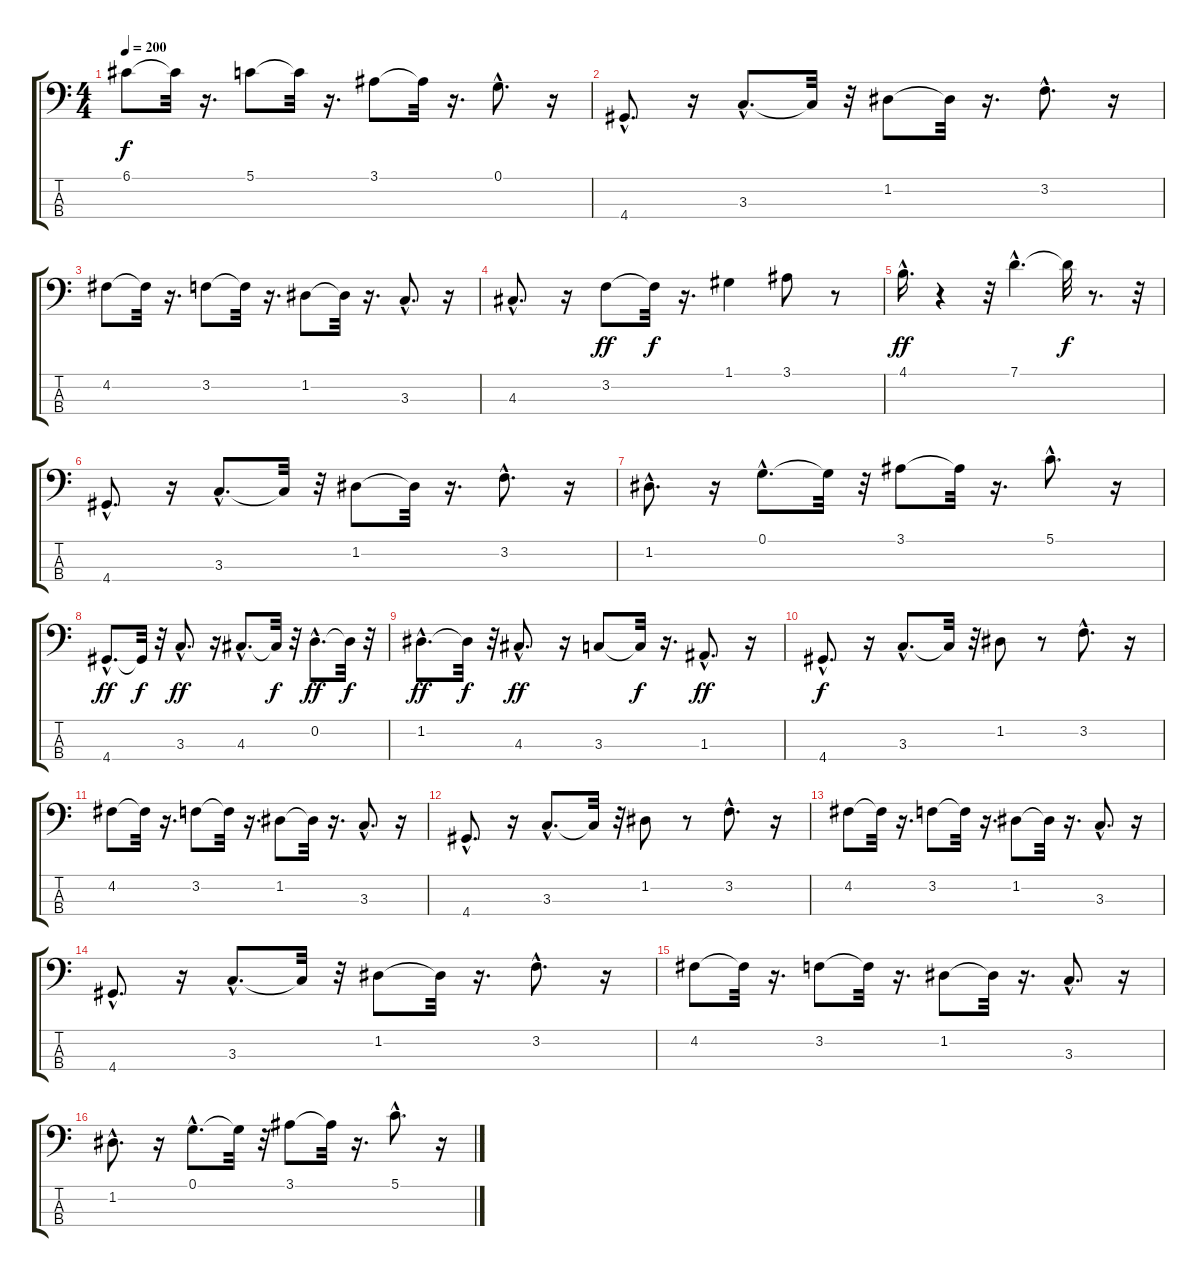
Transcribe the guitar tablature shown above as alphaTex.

\track "" {instrument electricbasspick}
\staff {score tabs}
\tuning (G2 D2 A1 E1) {hide}
\ts (4 4)
\tempo 200
\clef f4
\ks c
6.1.8{dy f} 6.1{t}.32 r.16{d} 5.1.8 5.1{t}.32 r.16{d} 3.1.8 3.1{t}.32 r.16{d} 0.1{hac}.8{d} r.16 |
4.4{hac}.8{d} r.16 3.3{hac}.8{d} 3.3{t}.32 r.32 1.2.8 1.2{t}.32 r.16{d} 3.2{hac}.8{d} r.16 |
4.2.8 4.2{t}.32 r.16{d} 3.2.8 3.2{t}.32 r.16{d} 1.2.8 1.2{t}.32 r.16{d} 3.3{hac}.8{d} r.16 |
4.3{hac}.8{d} r.16 3.2.8{dy ff} 3.2{t}.32{dy f} r.16{d} 1.1.4 3.1.8 r.8 |
4.1{hac}.16{d dy ff} r.4 r.32 7.1{hac}.4{d} 7.1{t}.32{dy f} r.8{d} r.32 |
4.4{hac}.8{d} r.16 3.3{hac}.8{d} 3.3{t}.32 r.32 1.2.8 1.2{t}.32 r.16{d} 3.2{hac}.8{d} r.16 |
1.2{hac}.8{d} r.16 0.1{hac}.8{d} 0.1{t}.32 r.32 3.1.8 3.1{t}.32 r.16{d} 5.1{hac}.8{d} r.16 |
4.4{hac}.8{d dy ff} 4.4{t}.32{dy f} r.32 3.3{hac}.8{d dy ff} r.16 4.3{hac}.8{d} 4.3{t}.32{dy f} r.32 0.2{hac}.8{d dy ff} 0.2{t}.32{dy f} r.32 |
1.2{hac}.8{d dy ff} 1.2{t}.32{dy f} r.32 4.3{hac}.8{d dy ff} r.16 3.3.8 3.3{t}.32{dy f} r.16{d} 1.3{hac}.8{d dy ff} r.16 |
4.4{hac}.8{d dy f} r.16 3.3{hac}.8{d} 3.3{t}.32 r.32 1.2.8 r.8 3.2{hac}.8{d} r.16 |
4.2.8 4.2{t}.32 r.16{d} 3.2.8 3.2{t}.32 r.16{d} 1.2.8 1.2{t}.32 r.16{d} 3.3{hac}.8{d} r.16 |
4.4{hac}.8{d} r.16 3.3{hac}.8{d} 3.3{t}.32 r.32 1.2.8 r.8 3.2{hac}.8{d} r.16 |
4.2.8 4.2{t}.32 r.16{d} 3.2.8 3.2{t}.32 r.16{d} 1.2.8 1.2{t}.32 r.16{d} 3.3{hac}.8{d} r.16 |
4.4{hac}.8{d} r.16 3.3{hac}.8{d} 3.3{t}.32 r.32 1.2.8 1.2{t}.32 r.16{d} 3.2{hac}.8{d} r.16 |
4.2.8 4.2{t}.32 r.16{d} 3.2.8 3.2{t}.32 r.16{d} 1.2.8 1.2{t}.32 r.16{d} 3.3{hac}.8{d} r.16 |
1.2{hac}.8{d} r.16 0.1{hac}.8{d} 0.1{t}.32 r.32 3.1.8 3.1{t}.32 r.16{d} 5.1{hac}.8{d} r.16
